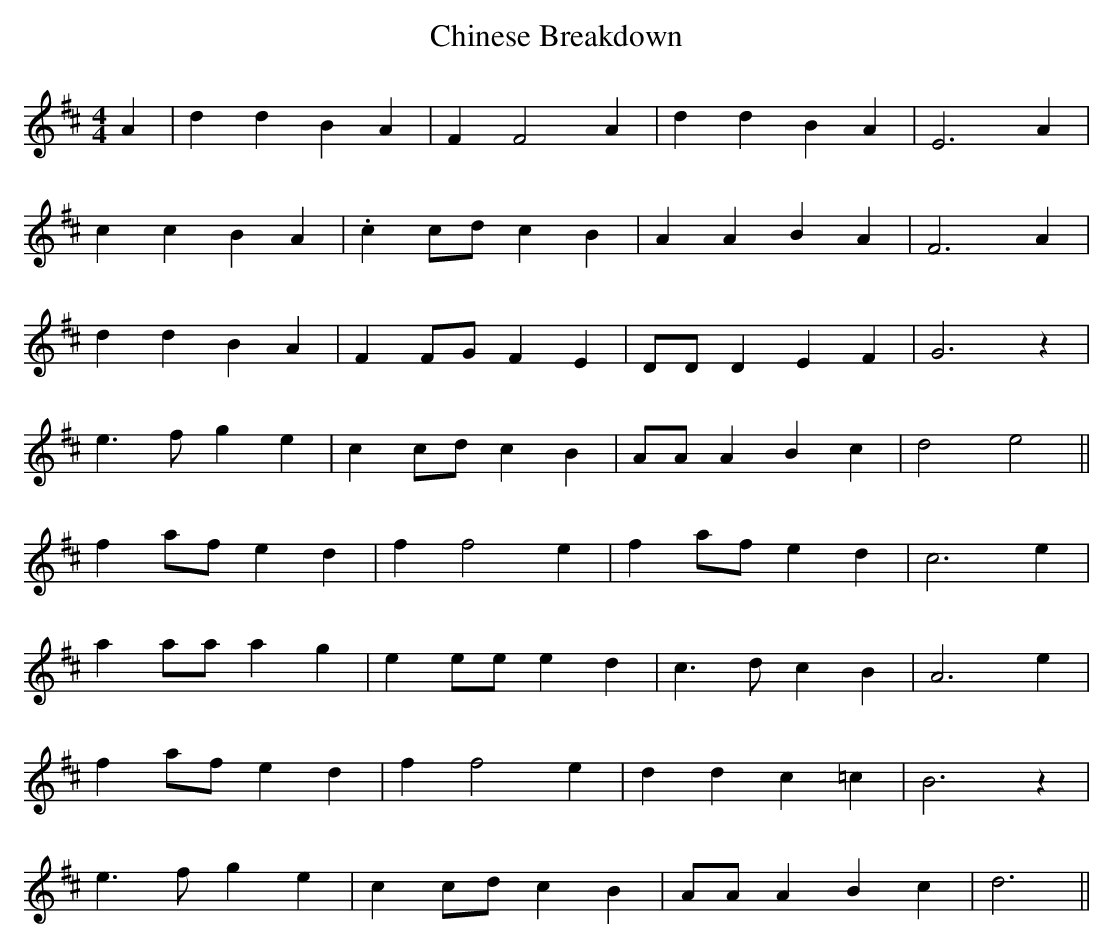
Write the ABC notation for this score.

X:1
T: Chinese Breakdown
M: 4/4
L: 1/8
K: Dmaj
A2|d2 d2 B2 A2|F2 F4 A2|d2 d2 B2 A2|E6 A2|
c2 c2 B2 A2|.c2 cd c2 B2|A2 A2 B2 A2|F6 A2|
d2 d2 B2 A2|F2 FG F2 E2|DD D2 E2 F2|G6 z2|
e3f g2 e2|c2 cd c2 B2|AA A2 B2 c2|d4 e4||
f2 af e2 d2|f2 f4 e2|f2 af e2 d2|c6 e2|
a2 aa a2 g2|e2 ee e2 d2|c3 d c2 B2|A6 e2|
f2 af e2 d2|f2 f4 e2|d2 d2 c2 =c2|B6 z2|
e3f g2 e2|c2 cd c2 B2|AA A2 B2 c2|d6||
